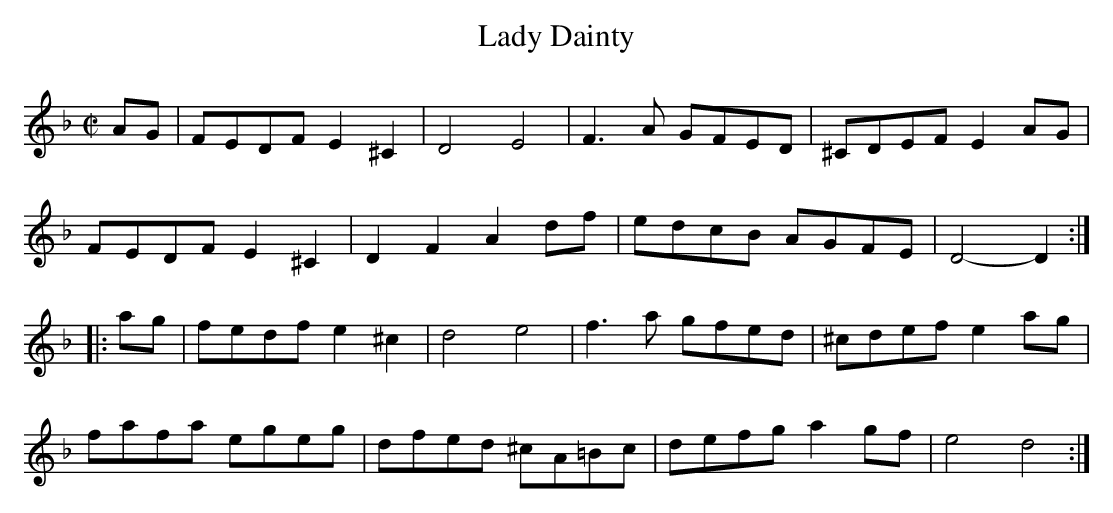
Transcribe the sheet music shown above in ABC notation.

X:1
T:Lady Dainty
M:C|
L:1/8
K:Dmin
AG|FEDF E2^C2|D4 E4|F3A GFED|^CDEF E2 AG|
FEDF E2^C2|D2F2A2 df|edcB AGFE|D4-D2:|
|:ag|fedf e2^c2|d4e4|f3a gfed|^cdef e2 ag|
fafa egeg|dfed ^cA=Bc|defg a2 gf|e4 d4:|]
